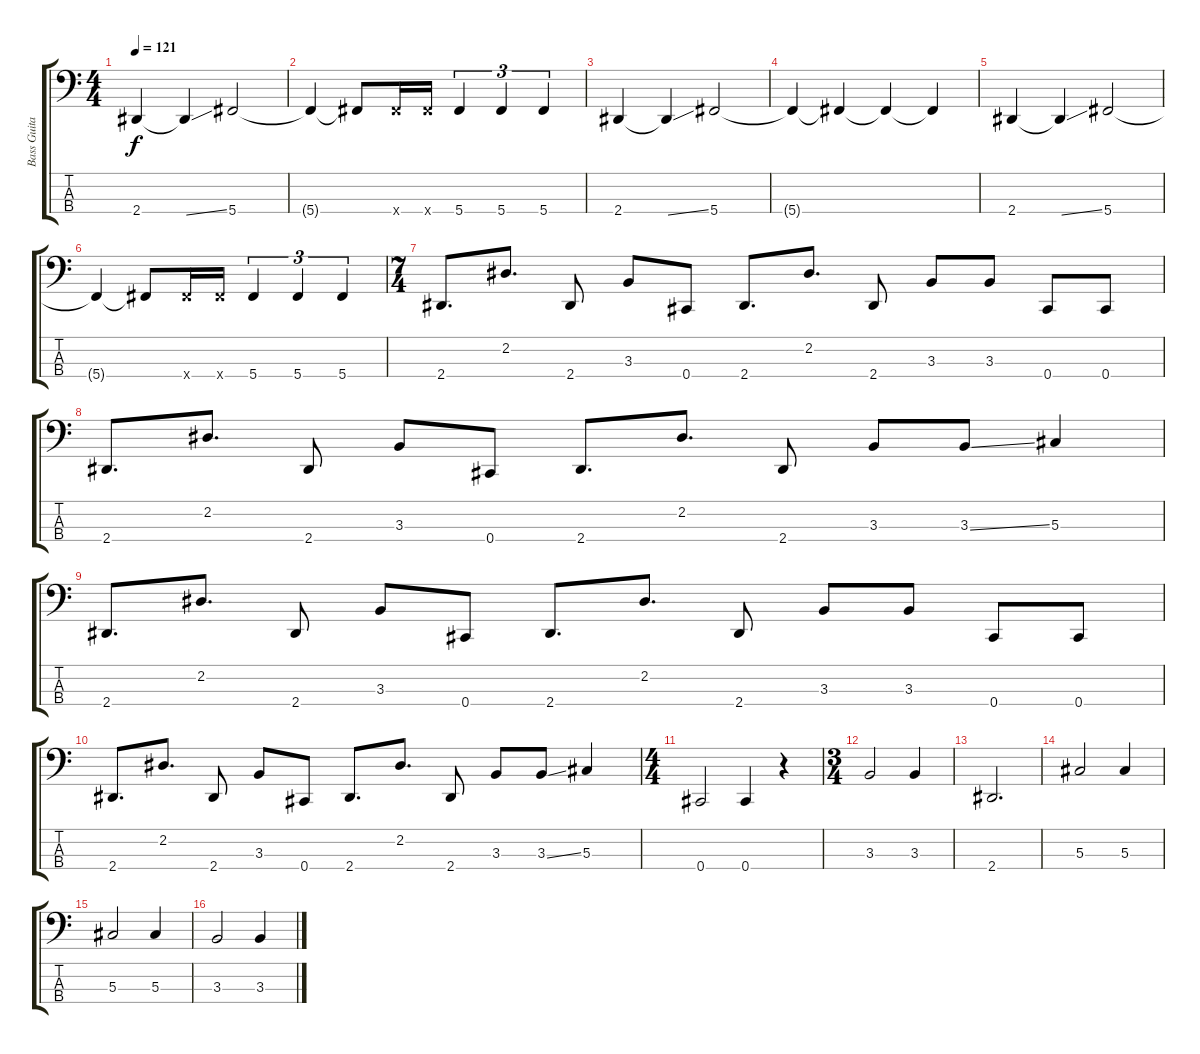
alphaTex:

\track ("Bass Guitar" "Bass Guita") {instrument electricbasspick}
\staff {score tabs}
\tuning (Gb2 Db2 Ab1 Db1) {hide}
\ts (4 4)
\tempo 121
\clef f4
\ks c
2.4.4{dy f} 2.4{ss t}.4 5.4.2 |
5.4{t}.4 5.4{t}.8 5.4{x}.16 5.4{x}.16 5.4.4{tu (3 2)} 5.4.4{tu (3 2)} 5.4.4{tu (3 2)} |
2.4.4 2.4{ss t}.4 5.4.2 |
5.4{t}.4 5.4{t}.4 5.4{t}.4 5.4{t}.4 |
2.4.4 2.4{ss t}.4 5.4.2 |
5.4{t}.4 5.4{t}.8 5.4{x}.16 5.4{x}.16 5.4.4{tu (3 2)} 5.4.4{tu (3 2)} 5.4.4{tu (3 2)} |
\ts (7 4)
2.4.8{d} 2.2.8{d} 2.4.8 3.3.8 0.4.8 2.4.8{d} 2.2.8{d} 2.4.8 3.3.8 3.3.8 0.4.8 0.4.8 |
2.4.8{d} 2.2.8{d} 2.4.8 3.3.8 0.4.8 2.4.8{d} 2.2.8{d} 2.4.8 3.3.8 3.3{ss}.8 5.3.4 |
2.4.8{d} 2.2.8{d} 2.4.8 3.3.8 0.4.8 2.4.8{d} 2.2.8{d} 2.4.8 3.3.8 3.3.8 0.4.8 0.4.8 |
2.4.8{d} 2.2.8{d} 2.4.8 3.3.8 0.4.8 2.4.8{d} 2.2.8{d} 2.4.8 3.3.8 3.3{ss}.8 5.3.4 |
\ts (4 4)
0.4.2 0.4.4 r.4 |
\ts (3 4)
3.3.2 3.3.4 |
2.4.2{d} |
5.3.2 5.3.4 |
5.3.2 5.3.4 |
3.3.2 3.3.4
